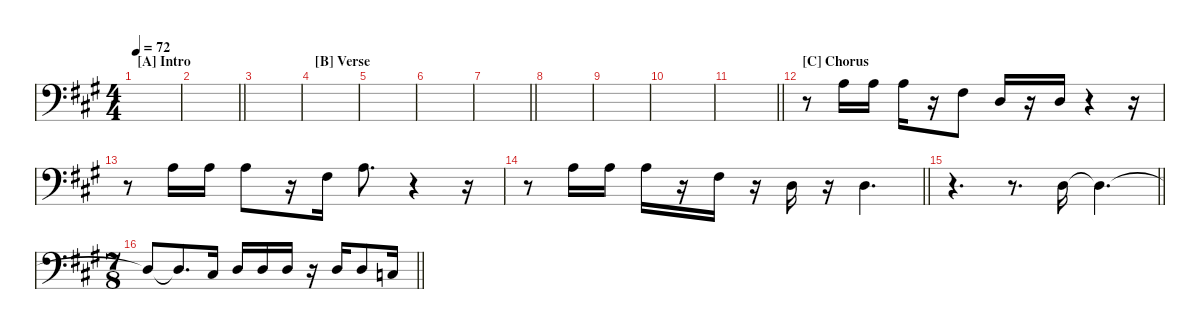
\hideDynamics
\bracketExtendMode nobrackets
\singleTrackTrackNamePolicy hidden
\multiTrackTrackNamePolicy hidden
\otherSystemsTrackNameOrientation horizontal
\track ("Baritone Voice" "Singer") {instrument voiceoohs}
\staff {score}
\tuning (E4 B3 G3 D3 A2 E2)
\ts (4 4)
\beaming (8 2 2 2 2)
\section ("A" "Intro")
\tempo 72
\clef f4
\scale
0.472222
\ks a
|
\scale
0.263889
\barLineRight lightlight
|
\scale
0.263889 |
\section ("B" "Verse")
\scale
0.377049 |
\scale
0.311475 |
\scale
0.333333 |
\scale
0.333333
\barLineRight lightlight
|
\scale
0.333333 |
\scale
0.333333 |
\scale
0.333333 |
\scale
0.333333
\barLineRight lightlight
|
\section ("C" "Chorus")
\scale
0.333333 r.8{beam Down} 2.3{acc forcenatural}.16{beam Down} 2.3{acc forcenatural}.16{beam Down} 2.3{acc forcenatural}.16{beam Down} r.16{beam Down} 4.4{acc #}.8{beam Down} 0.4{acc forcenatural}.16{beam Up} r.16{beam Up} 0.4{acc forcenatural}.16{beam Up} r.4{beam Up} r.16{beam Up} |
\scale
0.333333 r.8{beam Down} 2.3{acc forcenatural}.16{beam Down} 2.3{acc forcenatural}.16{beam Down} 2.3{acc forcenatural}.8{beam Down} r.16{beam Down} 4.4{acc #}.16{beam Down} 2.3{acc forcenatural}.8{d beam Down} r.4{beam Down} r.16{beam Down} |
\scale
0.333333
\barLineRight lightlight
r.8{beam Down} 2.3{acc forcenatural}.16{beam Down} 2.3{acc forcenatural}.16{beam Down} 2.3{acc forcenatural}.16{beam Down} r.16{beam Down} 4.4{acc #}.16{beam Down} r.16{beam Down} 0.4{acc forcenatural}.16{beam Down} r.16{beam Down} 0.4{acc forcenatural}.4{d beam Down} |
\barLineRight lightlight
r.4{d beam Down} r.8{d beam Down} 0.4{acc forcenatural}.16{beam Down} 0.4{t acc forcenatural}.4{d beam Down} |
\ts (7 8)
\beaming (8 3 2 2)
\barLineRight lightlight
0.4{t acc forcenatural}.8{beam Up} 0.4{t acc forcenatural}.8{d beam Up} 4.5{acc #}.16{beam Up} 0.4{acc forcenatural}.16{beam Up} 0.4{acc forcenatural}.16{beam Up} 0.4{acc forcenatural}.16{beam Up} r.16{beam Up} 0.4{acc forcenatural}.16{beam Up} 0.4{acc forcenatural}.8{beam Up} 3.5{acc forcenatural}.16{beam Up}
